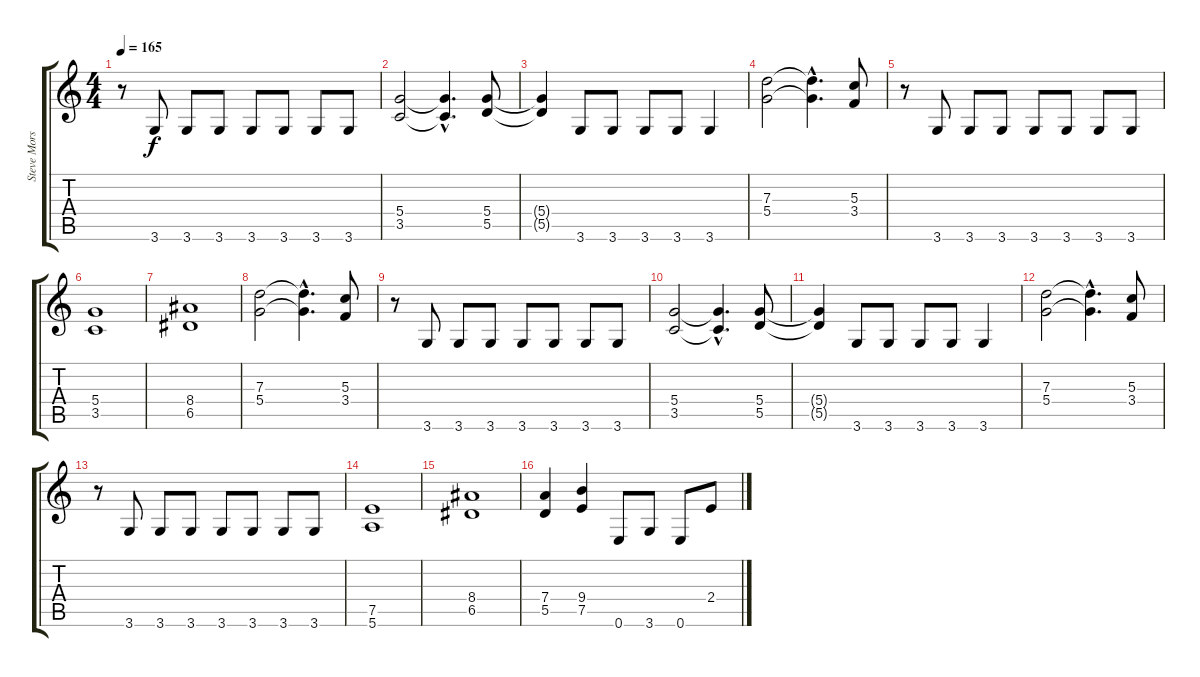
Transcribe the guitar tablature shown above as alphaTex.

\track ("Steve Morse" "Steve Mors") {instrument overdrivenguitar}
\staff {score tabs}
\tuning (E4 B3 G3 D3 A2 E2) {hide}
\ts (4 4)
\tempo 165
\clef g2
\ks c
r.8{dy f} 3.6.8 3.6.8 3.6.8 3.6.8 3.6.8 3.6.8 3.6.8 |
(5.4 3.5).2 (5.4{hac t} 3.5{hac t}).4{d} (5.4 5.5).8 |
(5.4{t} 5.5{t}).4 3.6.8 3.6.8 3.6.8 3.6.8 3.6.4 |
(7.3 5.4).2 (7.3{hac t} 5.4{hac t}).4{d} (5.3 3.4).8 |
r.8 3.6.8 3.6.8 3.6.8 3.6.8 3.6.8 3.6.8 3.6.8 |
(5.4 3.5).1 |
(8.4 6.5).1 |
(7.3 5.4).2 (7.3{hac t} 5.4{hac t}).4{d} (5.3 3.4).8 |
r.8 3.6.8 3.6.8 3.6.8 3.6.8 3.6.8 3.6.8 3.6.8 |
(5.4 3.5).2 (5.4{hac t} 3.5{hac t}).4{d} (5.4 5.5).8 |
(5.4{t} 5.5{t}).4 3.6.8 3.6.8 3.6.8 3.6.8 3.6.4 |
(7.3 5.4).2 (7.3{hac t} 5.4{hac t}).4{d} (5.3 3.4).8 |
r.8 3.6.8 3.6.8 3.6.8 3.6.8 3.6.8 3.6.8 3.6.8 |
(7.5 5.6).1 |
(8.4 6.5).1 |
(7.4 5.5).4 (9.4 7.5).4 0.6.8 3.6.8 0.6.8 2.4.8
